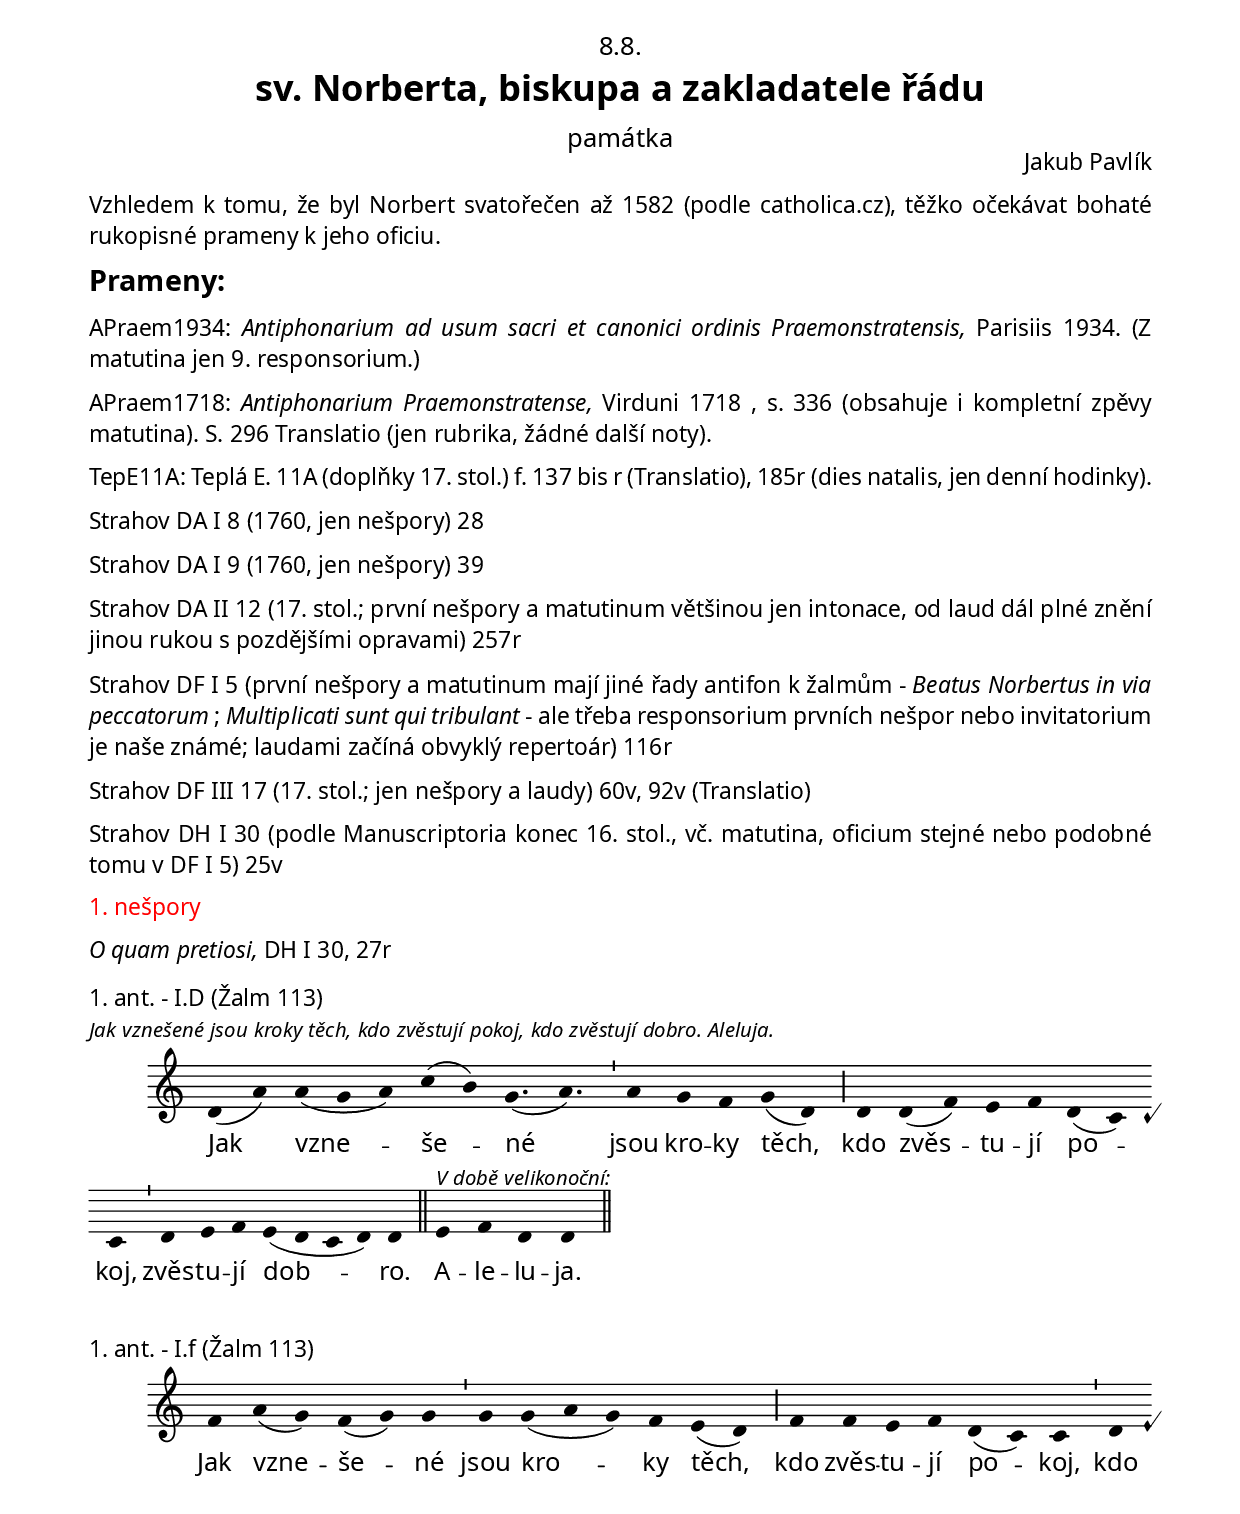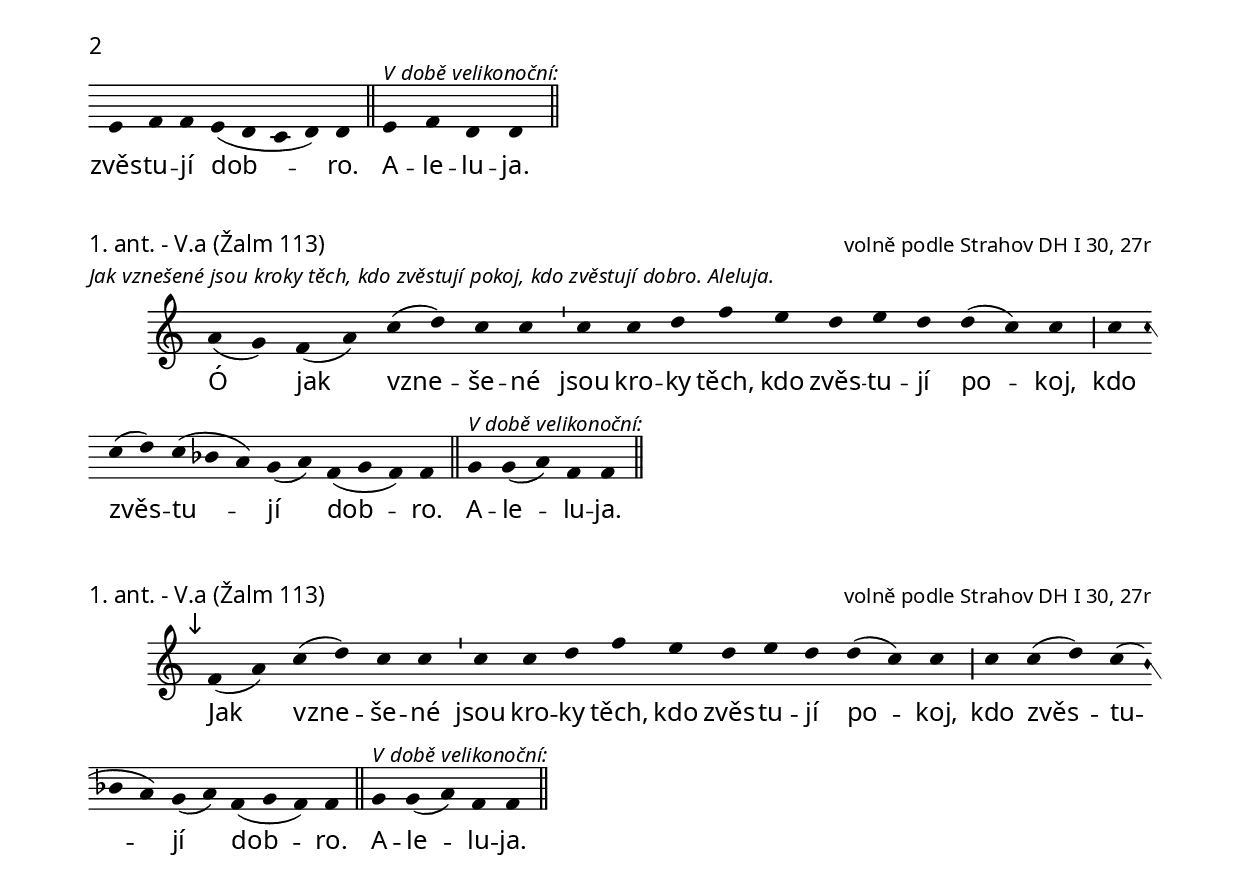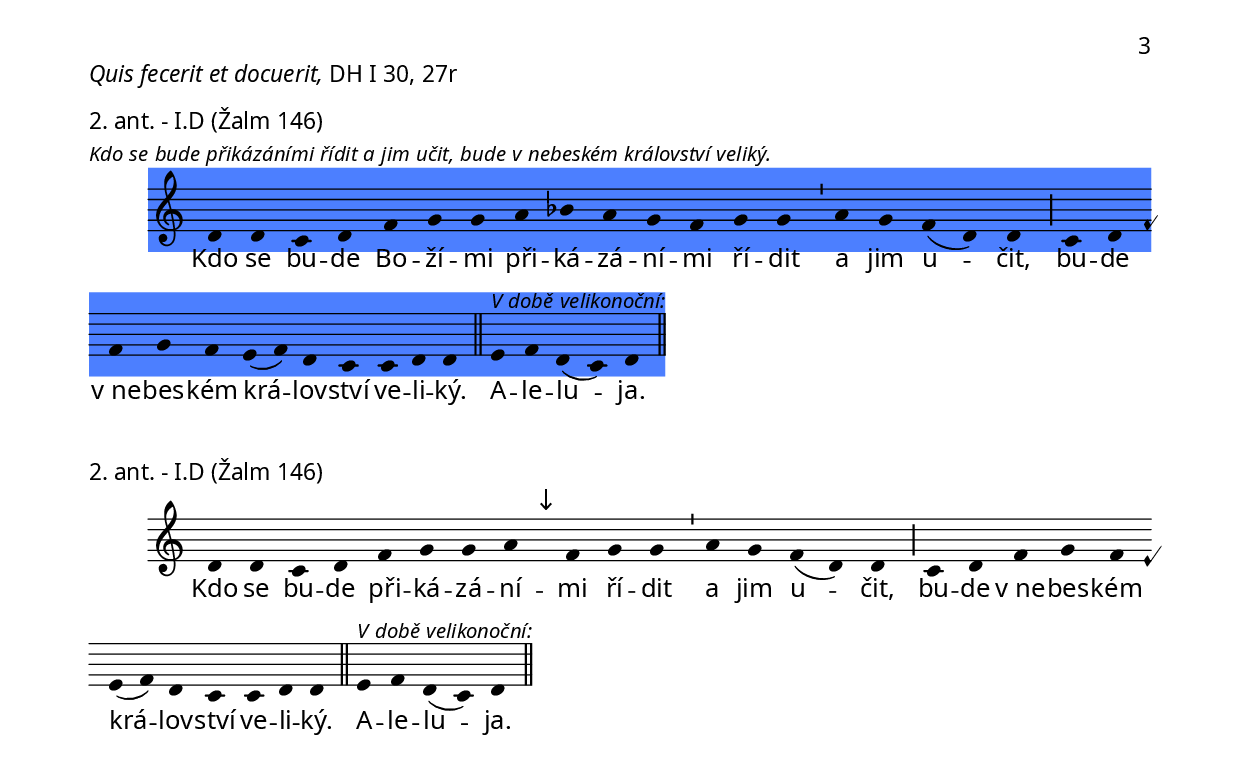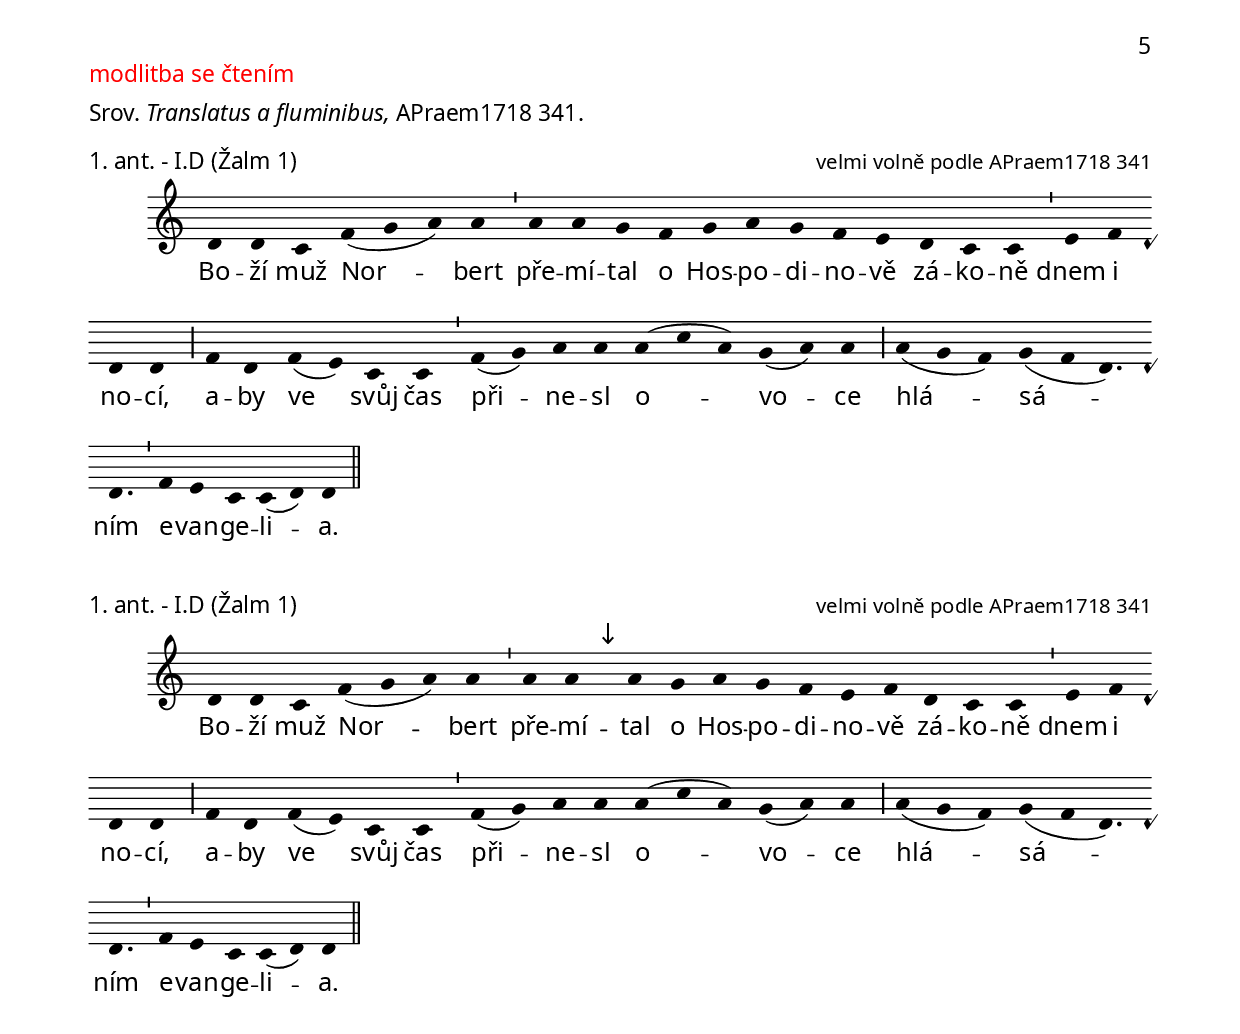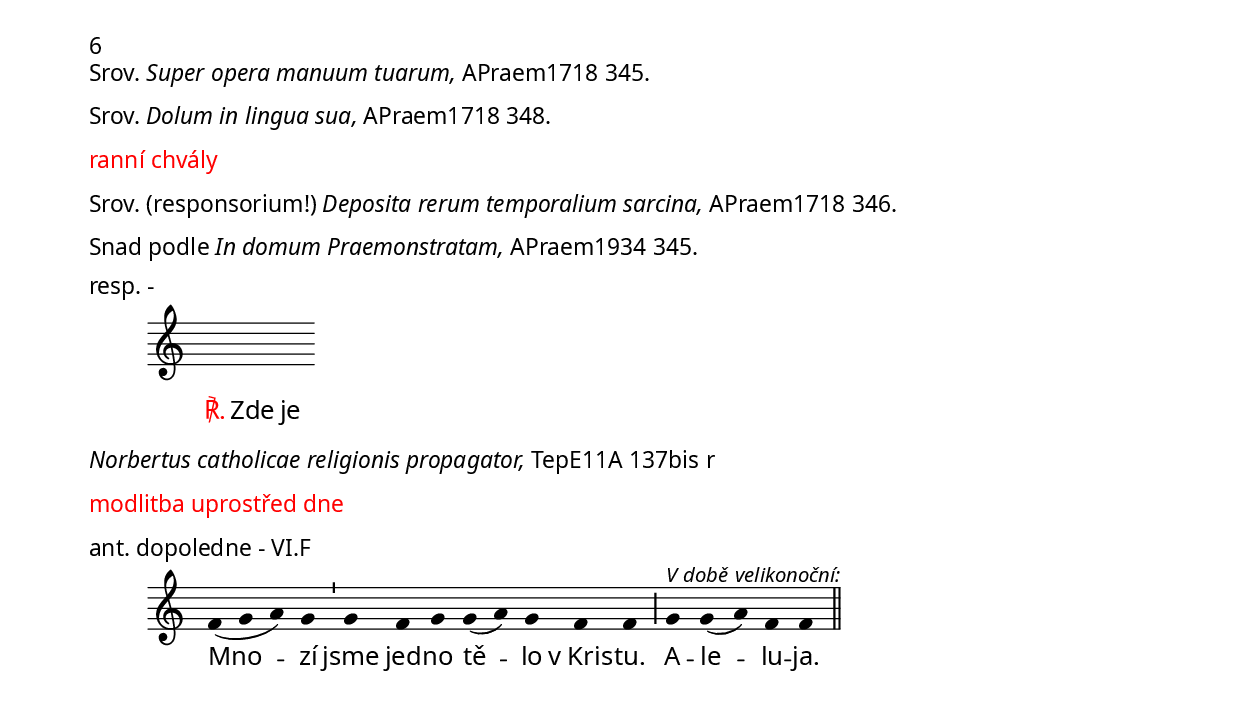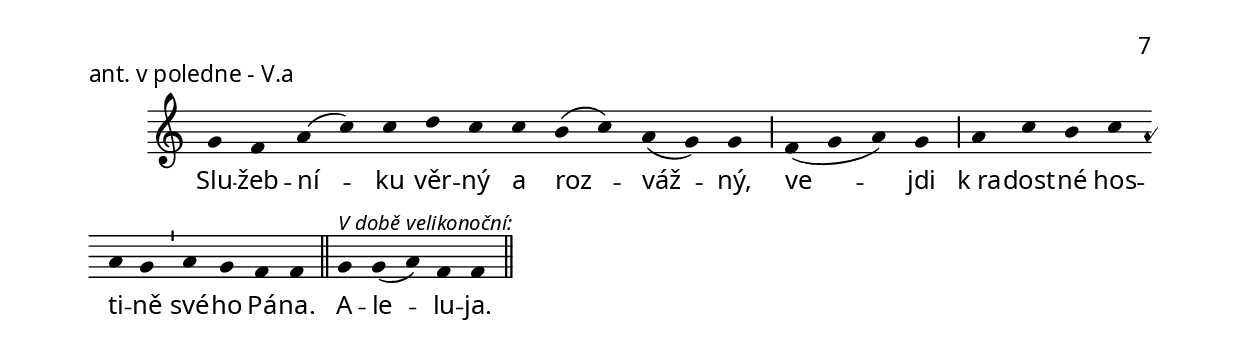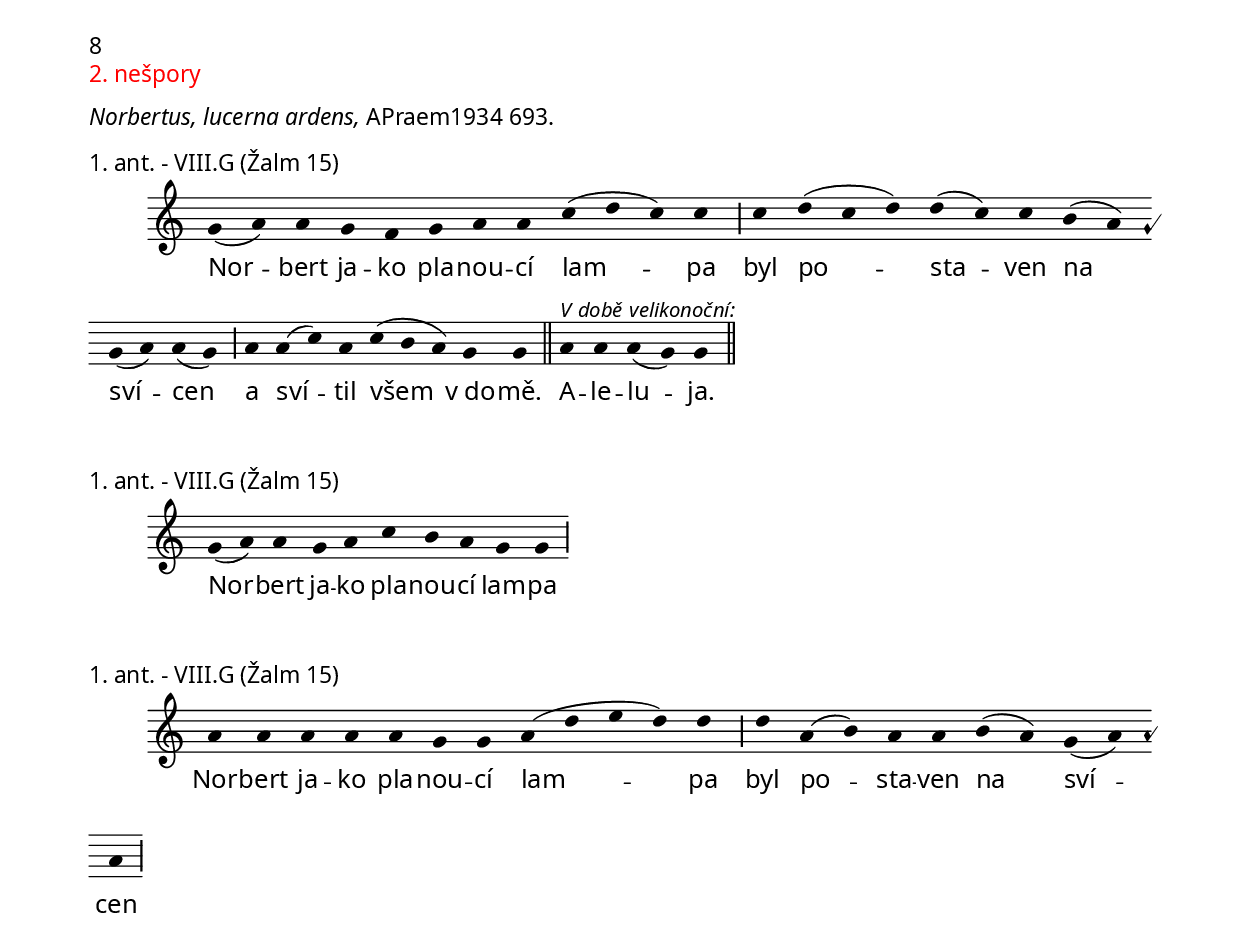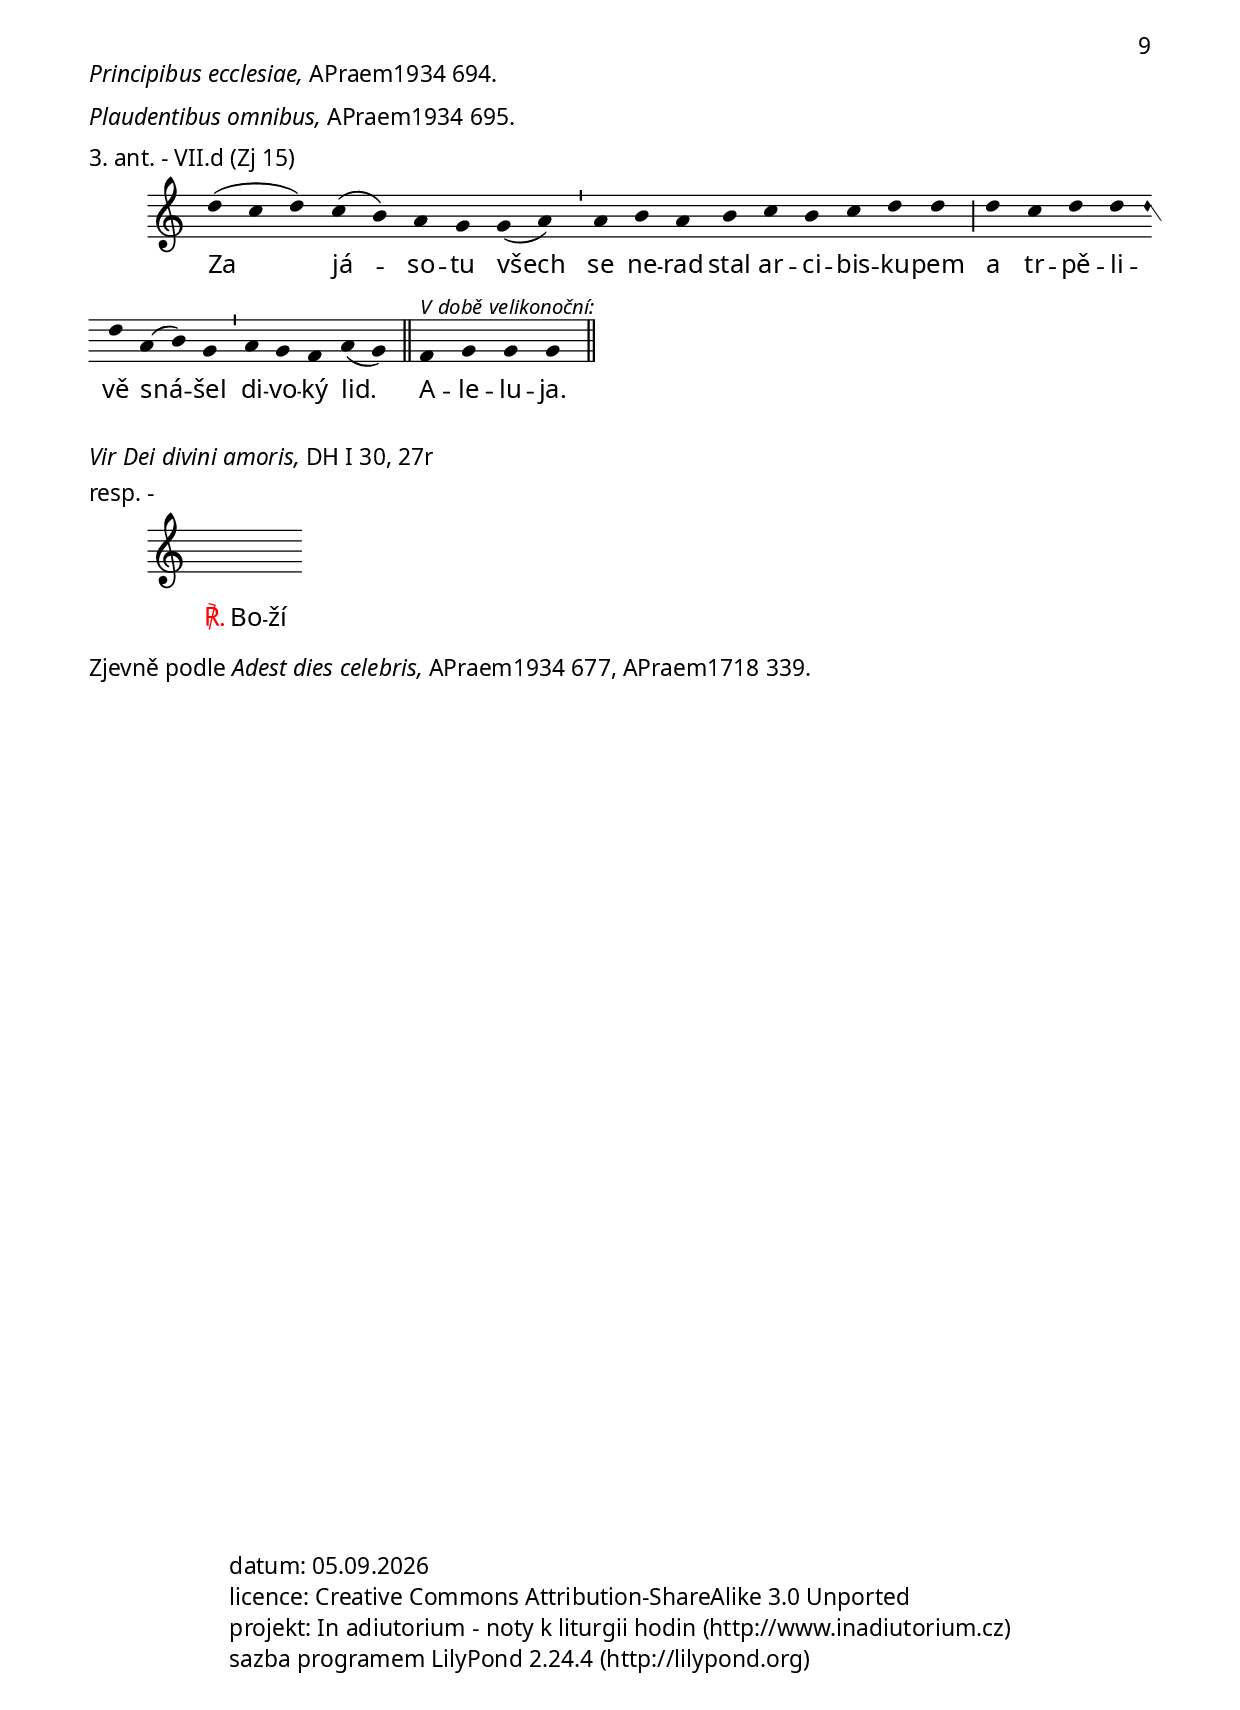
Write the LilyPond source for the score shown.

\version "2.16.0"

\include "../../spolecne.ly"
\include "../../dilyresponsorii.ly"
textyOPraem = "vlastní texty premonstrátského řádu"


\header {
  title = \markup\titleSvatek
            "sv. Norberta, biskupa a zakladatele řádu"
            památka
            8.8.
  composer = "Jakub Pavlík"
}

\markup\justify{
  Vzhledem k tomu, že byl Norbert svatořečen až 1582 (podle catholica.cz),
  těžko očekávat bohaté rukopisné prameny k jeho oficiu.
}

\markup\huge\bold{
  Prameny:
}
\markup\justify{
  APraem1934: \italic{Antiphonarium ad usum sacri et canonici ordinis Praemonstratensis,} Parisiis 1934.
  (Z matutina jen 9. responsorium.)
}
\markup\justify{
  APraem1718: \with-url "https://books.google.cz/books?id=GzRHAAAAcAAJ" {
    \italic{Antiphonarium Praemonstratense,} Virduni 1718},
  s. 336 (obsahuje i kompletní zpěvy matutina).
  S. 296 Translatio (jen rubrika, žádné další noty).
}
\markup\justify{
  TepE11A: \with-url "https://www.manuscriptorium.com/apps/index.php?direct=record&pid=AIPDIG-NKCR__TEPLAMSE11A_05WNA92-cs" {
    Teplá E. 11A}
  (doplňky 17. stol.)
  f. 137 bis r (Translatio), 185r (dies natalis, jen denní hodinky).
}
\markup\justify{
  \with-url "https://www.manuscriptorium.com/apps/index.php?direct=record&pid=AIPDIG-KKPS__DA_I_8______1VL7308-cs" {
    Strahov DA I 8}
  (1760, jen nešpory)
  28
}
\markup\justify{
  \with-url "https://www.manuscriptorium.com/apps/index.php?direct=record&pid=AIPDIG-KKPS__DA_I_9______0H0U1HE-cs" {
    Strahov DA I 9}
  (1760, jen nešpory)
  39
}
\markup\justify{
  \with-url "https://www.manuscriptorium.com/apps/index.php?direct=record&pid=AIPDIG-KKPS__DA_II_12____3P5P2T0-cs" {
    Strahov DA II 12}
  (17. stol.; první nešpory a matutinum většinou jen intonace, od laud dál plné znění jinou rukou s pozdějšími opravami)
  257r
}
\markup\justify{
  \with-url "https://www.manuscriptorium.com/apps/index.php?direct=record&pid=AIPDIG-KKPS__DF_I_5______2SEDJQ5-cs" {
    Strahov DF I 5}
  (první nešpory a matutinum mají jiné řady antifon k žalmům -
  \italic{Beatus Norbertus in via peccatorum}; \italic{Multiplicati sunt qui tribulant} -
  ale třeba responsorium prvních nešpor nebo invitatorium je naše známé;
  laudami začíná obvyklý repertoár)
  116r
}
\markup\justify{
  \with-url "https://www.manuscriptorium.com/apps/index.php?direct=record&pid=AIPDIG-KKPS__DF_III_17___0EVFIN6-cs" {
    Strahov DF III 17}
  (17. stol.; jen nešpory a laudy)
  60v, 92v (Translatio)
}
\markup\justify{
  \with-url "https://www.manuscriptorium.com/apps/index.php?direct=record&pid=AIPDIG-KKPS__DH_I_30_____2VLOF41-cs" {
    Strahov DH I 30}
  (podle Manuscriptoria konec 16. stol., vč. matutina, oficium stejné nebo podobné tomu v DF I 5)
  25v
}

\markup {\nadpisHodinka {"1. nešpory"}}

\markup{
  \italic{O quam pretiosi,}
  DH I 30, 27r
}

\score {
  \relative c' {
    \choralniRezim
    d4( a') a( g a) c( b) g4.( a) \barMin
    a4 g f g( d) \barMaior
    d4 d( f) e f d( c) c \barMin
    d e f e( d c d) d \barFinalis

    e^\markup\rubrVelikAleluja f d d \barFinalis
  }
  \addlyrics {
    Jak vzne -- še -- né jsou kro -- ky těch,
    kdo zvěs -- tu -- jí po -- koj,
    % kdo
    zvěs -- tu -- jí dob -- ro.

    A -- le -- lu -- ja.
  }
  \header {
    textus_approbatus = "Jak vznešené jsou kroky těch, kdo zvěstují pokoj, kdo zvěstují dobro. Aleluja."
    quid = "1. ant."
    modus = "I"
    differentia = "D"
    psalmus = "Žalm 113"
    fial = "sanktoral/0705cyrilametodej.ly#rch-a1?zacatek=4"
    id = "1ne-a1"
    piece = \markup {\sestavTitulek}
  }
}

\score {
  \relative c' {
    \choralniRezim
    f4 a( g) f( g) g \barMin
    g g( a g) f e( d) \barMaior
    f f e f d( c) c \barMin
    d e f f e( d c d) d \barFinalis

    e^\markup\rubrVelikAleluja f d d \barFinalis
  }
  \addlyrics {
    Jak vzne -- še -- né jsou kro -- ky těch,
    kdo zvěs -- tu -- jí po -- koj,
    kdo zvěs -- tu -- jí dob -- ro.

    A -- le -- lu -- ja.
  }
  \header {
    quid = "1. ant."
    modus = "I"
    differentia = "f"
    psalmus = "Žalm 113"
    id = "1ne-a1"
    piece = \markup {\sestavTitulek}
  }
}

\score {
  \relative c'' {
    \choralniRezim
    a4( g) f( a) c( d) c c \barMin
    c c d f e d e d d( c) c \barMaior
    c c( d) c( bes a) g( a) f( g f) f \barFinalis

    g^\markup\rubrVelikAleluja g( a) f f \barFinalis
  }
  \addlyrics {
    Ó jak vzne -- še -- né jsou kro -- ky těch,
    kdo zvěs -- tu -- jí po -- koj,
    kdo zvěs -- tu -- jí dob -- ro.

    A -- le -- lu -- ja.
  }
  \header {
    fons_externus = "volně podle Strahov DH I 30, 27r"
    textus_approbatus = "Jak vznešené jsou kroky těch, kdo zvěstují pokoj, kdo zvěstují dobro. Aleluja."
    quid = "1. ant."
    modus = "V"
    differentia = "a"
    psalmus = "Žalm 113"
    id = "1ne-a1"
    piece = \markup {\sestavTitulek}
  }
}

\score {
  \relative c' {
    \choralniRezim
    \mark\sipka f4( a) c( d) c c \barMin
    c c d f e d e d d( c) c \barMaior
    c c( d) c( bes a) g( a) f( g f) f \barFinalis

    g^\markup\rubrVelikAleluja g( a) f f \barFinalis
  }
  \addlyrics {
    Jak vzne -- še -- né jsou kro -- ky těch,
    kdo zvěs -- tu -- jí po -- koj,
    kdo zvěs -- tu -- jí dob -- ro.

    A -- le -- lu -- ja.
  }
  \header {
    fons_externus = "volně podle Strahov DH I 30, 27r"
    quid = "1. ant."
    modus = "V"
    differentia = "a"
    psalmus = "Žalm 113"
    id = "1ne-a1"
    piece = \markup {\sestavTitulek}
  }
}

\pageBreak

\markup{
  \italic{Quis fecerit et docuerit,}
  DH I 30, 27r
}

\score {
  \relative c' {
    \zvyraznovacModry
    \choralniRezim
    d4 d c d f g g a bes a g f g g \barMin
    a g f( d) d \barMaior
    c d f g f e( f) d c c d d \barFinalis

    e^\markup\rubrVelikAleluja f d( c) d \barFinalis
  }
  \addlyrics {
    Kdo se bu -- de Bo -- ží -- mi při -- ká -- zá -- ní -- mi ří -- dit
    a jim u -- čit,
    bu -- de v_ne -- bes -- kém krá -- lov -- ství ve -- li -- ký.

    A -- le -- lu -- ja.
  }
  \header {
    textus_approbatus = "Kdo se bude přikázáními řídit a jim učit, bude v nebeském království veliký."
    quid = "2. ant."
    modus = "I"
    differentia = "D"
    psalmus = "Žalm 146"
    fial = "commune/commune_ucitel.ly#1ne-amag"
    id = "1ne-a2"
    piece = \markup {\sestavTitulek}
  }
}

\score {
  \relative c' {
    \choralniRezim
    d4 d c d f g g a \mark\sipka f g g \barMin
    a g f( d) d \barMaior
    c d f g f e( f) d c c d d \barFinalis

    e^\markup\rubrVelikAleluja f d( c) d \barFinalis
  }
  \addlyrics {
    Kdo se bu -- de při -- ká -- zá -- ní -- mi ří -- dit
    a jim u -- čit,
    bu -- de v_ne -- bes -- kém krá -- lov -- ství ve -- li -- ký.

    A -- le -- lu -- ja.
  }
  \header {
    quid = "2. ant."
    modus = "I"
    differentia = "D"
    psalmus = "Žalm 146"
    fial = "commune/commune_ucitel.ly#1ne-amag?zacatek=8&konec=28"
    id = "1ne-a2"
    piece = \markup {\sestavTitulek}
  }
}

\pageBreak

\markup{
  \italic{Dulcedine mirabili,}
  DH I 30, 28r
}
\score {
  \relative c' {
    \choralniRezim

  }
  \addlyrics {
    Podivuhodnou sladkostí božské výřečnosti se laskavě choval k lidu.

    A -- le -- lu -- ja.
  }
  \header {
    quid = "3. ant."
    modus = ""
    differentia = ""
    psalmus = "Ef 1"
    id = "1ne-a3"
    piece = \markup {\sestavTitulek}
  }
}

\markup{
  \italic{Magnus inter magnos,} APraem1934 674.
}
\score {
  \relative c' {
    \choralniRezim

    % R
    \neviditelna a

    % V
    \neviditelna a

    % R
    \neviditelna a

    % Slava
  }
  \addlyrics {
    \Response Byl velký mezi velkými a nepatrný mezi malými, vznešený mezi urozenými, skromný mezi prostými._* Všem se zkrátka stal vším.
    \Verse Boží muž Norbert byl veselého vzhledu, klidné tváře, velice výmluvný v řeči, příjemný v rozhovoru, laskavý v soužití._*
    \Response Všem se zkrátka stal vším.
    \textRespDoxologie
  }
  \header {
    quid = "resp."
    modus = ""
    id = "1ne-r"
    piece = \markup {\sestavTitulekResp}
  }
}

\markup{
  Srov. \italic{Vir Dei, suae paupertatis,} APraem1934 697; APraem1718 354.
}
\score {
  \relative c' {
    \choralniRezim

  }
  \addlyrics {
    Boží muž, když nábožně vybudoval dům své chudoby v Prémontré, založil svůj kanovnický řád, stal se arcibiskupem, žehnaje bratřím blaženě usnul v Kristu.

    A -- le -- lu -- ja.
  }
  \header {
    quid = "ant. k Magnificat"
    modus = ""
    differentia = ""
    psalmus = ""
    id = "1ne-amag"
    piece = \markup {\sestavTitulekBezZalmu}
  }
}

\markup {\nadpisHodinka {"invitatorium"}}

\markup{
  Srov. \italic{Magnus Dominus... qui de caenoso...,} APraem1718 340.
}
\score {
  \relative c' {
    \zvyraznovacModry
    \choralniRezim
    c4( d) d d( e f) d c( d) d \barMaior
    f f g( a) g f d( e) d( c) c \barMaior
    a c d e( f d) c( d) d \barFinalis

    e(^\markup\rubrVelikAleluja f) d d( c a)
    c c( d) d d \barFinalis
  }
  \addlyrics {
    Chval -- me Krá -- le krá -- lů,
    kte -- rý vy -- tr -- hl Nor -- ber -- ta
    ze svět -- ských
    \markup{\Dagger mar} -- nos -- tí.

    \markup{\Dagger mar} -- nos -- tí,
    a -- le -- lu -- ja.
  }
  \header {
    fons_externus = "volně podle APraem1934 340"
    quid = "ant."
    modus = "II"
    differentia = "D"
    psalmus = ""
    id = "invit"
    piece = \markup {\sestavTitulekBezZalmu}
  }
}

\pageBreak

\markup {\nadpisHodinka {"modlitba se čtením"}}

\markup{
  Srov. \italic{Translatus a fluminibus,} APraem1718 341.
}
\score {
  \relative c' {
    \choralniRezim
    d4 d c f( g a) a \barMin
    a a g f g a g f e d c c \barMin
    e f d d \barMaior
    f d f( e) c c \barMin
    f( g) a a a( c a) g( a) a \barMaior
    a( g f) g( f d4.) d \barMin f4 e c c( d) d \barFinalis
  }
  \addlyrics {
    Bo -- ží muž Nor -- bert
    pře -- mí -- tal o Hos -- po -- di -- no -- vě zá -- ko -- ně dnem i no -- cí,
    a -- by ve svůj čas
    při -- ne -- sl o -- vo -- ce
    hlá -- sá -- ním e -- van -- ge -- li -- a.
  }
  \header {
    fons_externus = "velmi volně podle APraem1718 341"
    quid = "1. ant."
    modus = "I"
    differentia = "D"
    psalmus = "Žalm 1"
    id = "mc-a1"
    piece = \markup {\sestavTitulek}
  }
}

\score {
  \relative c' {
    \choralniRezim
    d4 d c f( g a) a \barMin
    a a \mark\sipka a g a g f e f d c c \barMin
    e f d d \barMaior
    f d f( e) c c \barMin
    f( g) a a a( c a) g( a) a \barMaior
    a( g f) g( f d4.) d \barMin f4 e c c( d) d \barFinalis
  }
  \addlyrics {
    Bo -- ží muž Nor -- bert
    pře -- mí -- tal o Hos -- po -- di -- no -- vě zá -- ko -- ně dnem i no -- cí,
    a -- by ve svůj čas
    při -- ne -- sl o -- vo -- ce
    hlá -- sá -- ním e -- van -- ge -- li -- a.
  }
  \header {
    fons_externus = "velmi volně podle APraem1718 341"
    quid = "1. ant."
    modus = "I"
    differentia = "D"
    psalmus = "Žalm 1"
    id = "mc-a1"
    piece = \markup {\sestavTitulek}
  }
}

\pageBreak

\markup{
  Srov. \italic{Super opera manuum tuarum,} APraem1718 345.
}
\score {
  \relative c' {
    \choralniRezim

  }
  \addlyrics {
    Nad díla svých rukou ustanovil jsi toho, Pane, jehož jedinou slávou bylo vyznávat Ježíše Krista Ukřižovaného.
  }
  \header {
    quid = "2. ant."
    modus = ""
    differentia = ""
    psalmus = "Žalm 8"
    id = "mc-a2"
    piece = \markup {\sestavTitulek}
  }
}

\markup{
  Srov. \italic{Dolum in lingua sua,} APraem1718 348.
}
\score {
  \relative c' {
    \choralniRezim

  }
  \addlyrics {
    Nemluvil křivě svým jazykem, a proto odpočívá na svaté hoře.
  }
  \header {
    quid = "3. ant."
    modus = ""
    differentia = ""
    psalmus = "Žalm 24"
    id = "mc-a3"
    piece = \markup {\sestavTitulek}
  }
}

\markup {\nadpisHodinka {"ranní chvály"}}

\markup{
  Srov. (responsorium!) \italic{Deposita rerum temporalium sarcina,} APraem1718 346.
}
\score {
  \relative c' {
    \choralniRezim

  }
  \addlyrics {
    Norbert zapřel sám sebe a následoval Krista po neschůdnější cestě.
  }
  \header {
    quid = "1. ant."
    modus = ""
    differentia = ""
    psalmus = "Žalm 63"
    id = "rch-a1"
    piece = \markup {\sestavTitulek}
  }
}

\score {
  \relative c' {
    \choralniRezim

  }
  \addlyrics {
    Mnohé co nejpokorněji poučil, aby Duch svatý vedl jejich cesty k dokonalosti.
  }
  \header {
    quid = "2. ant."
    modus = ""
    differentia = ""
    psalmus = "Dan 3-III"
    id = "rch-a2"
    piece = \markup {\sestavTitulek}
  }
}

\markup{
  Snad podle \italic{In domum Praemonstratam,} APraem1934 345.
}
\score {
  \relative c' {
    \choralniRezim

  }
  \addlyrics {
    Boží muž s jásotem přiváděl Kristovy následovníky ke svému předem ukázanému domovu chudoby.
  }
  \header {
    quid = "3. ant."
    modus = ""
    differentia = ""
    psalmus = "Žalm 149"
    id = "rch-a3"
    piece = \markup {\sestavTitulek}
  }
}

\score {
  \relative c' {
    \choralniRezim

    % R
    \neviditelna a

    % V
    \neviditelna a

    % R
    \neviditelna a

    % Slava
  }
  \addlyrics {
    \Response Zde je milovník bratří,_* zde je ten, který se mnoho modlí za lid.
    \Verse Zde je ten, který za své bratry vydal i svůj život._*
    \Response Zde je ten, který se mnoho modlí za lid.
    \textRespDoxologie
  }
  \header {
    quid = "resp."
    modus = ""
    id = "rch-r"
    piece = \markup {\sestavTitulekResp}
  }
}

\markup{
  \italic{Norbertus catholicae religionis propagator,}
  TepE11A 137bis r
}
\score {
  \relative c' {
    \choralniRezim

  }
  \addlyrics {
    Norbert, vynikající šiřitel katolické víry, hlasatel pravého pokání, kanovník a vzácný zakladatel premonstrátského řádu: co učil slovy, dovršil ve skutcích.
  }
  \header {
    quid = "ant. k Benedictus"
    modus = ""
    differentia = ""
    psalmus = ""
    id = "rch-aben"
    piece = \markup {\sestavTitulekBezZalmu}
  }
}

\markup {\nadpisHodinka {"modlitba uprostřed dne"}}

\score {
  \relative c' {
    \choralniRezim
    f4( g a) g \barMin
    g f g g( a) g f f \barMaior

    g^\markup\rubrVelikAleluja g( a) f f \barFinalis
  }
  \addlyrics {
    Mno -- zí jsme jed -- no tě -- lo v_Kris -- tu.

    A -- le -- lu -- ja.
  }
  \header {
    quid = "ant. dopoledne"
    modus = "VI"
    differentia = "F"
    psalmus = ""
    id = "tercie"
    piece = \markup {\sestavTitulekBezZalmu}
  }
}

\pageBreak

\score {
  \relative c'' {
    \choralniRezim
    g4 f a( c) c d c c b( c) a( g) g \barMaior
    f( g a) g \barMaior
    a c b c a g \barMin a g f f \barFinalis

    g^\markup\rubrVelikAleluja g( a) f f \barFinalis
  }
  \addlyrics {
    Slu -- žeb -- ní -- ku věr -- ný a roz -- váž -- ný,
    ve -- jdi
    k_ra -- dost -- né hos -- ti -- ně své -- ho Pá -- na.

    A -- le -- lu -- ja.
  }
  \header {
    quid = "ant. v poledne"
    modus = "V"
    differentia = "a"
    psalmus = ""
    fial = "commune/commune_svatymuz.ly#2ne-amag1?zacatek=5"
    id = "sexta"
    piece = \markup {\sestavTitulekBezZalmu}
  }
}

\pageBreak

\score {
  \relative c' {
    \choralniRezim

  }
  \addlyrics {
    Okolo něho věnec bratří jako cedry vysázené na hoře Libanonu.

    A -- le -- lu -- ja.
  }
  \header {
    quid = "ant. odpoledne"
    modus = ""
    differentia = ""
    psalmus = ""
    id = "nona"
    piece = \markup {\sestavTitulekBezZalmu}
  }
}

\pageBreak

\markup {\nadpisHodinka {"2. nešpory"}}

\markup{
  \italic{Norbertus, lucerna ardens,} APraem1934 693.
}
\score {
  \relative c'' {
    \choralniRezim
    g4( a) a g f g a a c( d c) c \barMaior
    c d( c d) d( c) c b( a) g( a) a( g) \barMaior
    a a( c) a c( b a) g g \barFinalis

    a^\markup\rubrVelikAleluja a a( g) g \barFinalis
  }
  \addlyrics {
    Nor -- bert ja -- ko pla -- nou -- cí lam -- pa
    byl po -- sta -- ven na sví -- cen
    a sví -- til všem v_do -- mě.

    A -- le -- lu -- ja.
  }
  \header {
    quid = "1. ant."
    modus = "VIII"
    differentia = "G"
    psalmus = "Žalm 15"
    id = "2ne-a1"
    piece = \markup {\sestavTitulek}
  }
}

\score {
  \relative c'' {
    \choralniRezim
    g4( a) a g a c b a g g \barMaior

  }
  \addlyrics {
    Nor -- bert ja -- ko pla -- nou -- cí lam -- pa
    byl po -- sta -- ven na sví -- cen
    a sví -- til všem v_do -- mě.

    A -- le -- lu -- ja.
  }
  \header {
    quid = "1. ant."
    modus = "VIII"
    differentia = "G"
    psalmus = "Žalm 15"
    id = ""
    piece = \markup {\sestavTitulek}
  }
}

\score {
  \relative c'' {
    \choralniRezim
    a4 a a a a g g a( d e d) d \barMaior
    d a( b) a a b( a) g( a) a \barMaior

  }
  \addlyrics {
    Nor -- bert ja -- ko pla -- nou -- cí lam -- pa
    byl po -- sta -- ven na sví -- cen
    a sví -- til všem v_do -- mě.

    A -- le -- lu -- ja.
  }
  \header {
    quid = "1. ant."
    modus = "VIII"
    differentia = "G"
    psalmus = "Žalm 15"
    id = ""
    piece = \markup {\sestavTitulek}
  }
}

\pageBreak

\markup{
  \italic{Principibus ecclesiae,} APraem1934 694.
}
\score {
  \relative c' {
    \choralniRezim

  }
  \addlyrics {
    Pře -- svěd -- čil vlád -- ce cír -- kve,
    a -- by se u -- ja -- li
    si -- rot -- ků a vdov.

    A -- le -- lu -- ja.
  }
  \header {
    quid = "2. ant."
    modus = ""
    differentia = ""
    psalmus = "Žalm 112"
    id = "2ne-a2"
    piece = \markup {\sestavTitulek}
  }
}

\markup{
  \italic{Plaudentibus omnibus,} APraem1934 695.
}
\score {
  \relative c'' {
    \choralniRezim
    d4( c d) c( b) a g g( a) \barMin
    a b a b c b c d d \barMaior
    d c d d d a( b) g \barMin
    a g f a( g) \barFinalis

    f^\markup\rubrVelikAleluja g g g \barFinalis
  }
  \addlyrics {
    Za já -- so -- tu všech
    se ne -- rad stal ar -- ci -- bis -- ku -- pem
    a tr -- pě -- li -- vě sná -- šel
    di -- vo -- ký lid. % :)

    A -- le -- lu -- ja.
  }
  \header {
    quid = "3. ant."
    modus = "VII"
    differentia = "d"
    psalmus = "Zj 15"
    id = "2ne-a3"
    piece = \markup {\sestavTitulek}
  }
}

\markup{
  \italic{Vir Dei divini amoris,}
  DH I 30, 27r
}
\score {
  \relative c' {
    \choralniRezim

    % R
    \neviditelna a

    % V
    \neviditelna a

    % R
    \neviditelna a

    % Slava
  }
  \addlyrics {
    \Response Bo -- ží muž
    za -- pá -- len bož -- skou lás -- kou
    a pla -- nou -- cí ve svém nit -- ru
    oh -- něm Du -- cha sva -- té -- ho,_*
    Za -- čal ká -- zat Bo -- ží slo -- vo,
    ať to by -- lo vhod či ne -- vhod.
    \Verse Z_po -- kla -- du Bo -- ží -- ho
    vy -- ná -- šel vě -- ci no -- vé i sta -- ré,
    a stal se jed -- něm vů -- ní ži -- vo -- ta pro ži -- vot,
    ji -- ným pak vů -- ní smr -- ti pro smrt._*
    \Response
    \textRespDoxologie
  }
  \header {
    quid = "resp."
    modus = ""
    id = "2ne-r"
    piece = \markup {\sestavTitulekResp}
  }
}

\markup{
  Zjevně podle \italic{Adest dies celebris,}
  APraem1934 677,
  APraem1718 339.
}
\score {
  \relative c' {
    \choralniRezim

  }
  \addlyrics {
    Dnes je slav -- ný den,
    kdy sva -- tý bis -- kup Nor -- bert
    byl zba -- ven pout tě -- la
    a při -- jat s_an -- dě -- ly tam,
    kde v_zá -- ři -- vém sva -- teb -- ním ša -- tu
    šťas -- ten sto -- lu -- je v_pa -- lá -- ci ne -- bes -- ké -- ho Krá -- le,
    ja -- ko -- by na -- pá -- jen prou -- dem bla -- ha,
    a -- le -- lu -- ja, a -- le -- lu -- ja.
    % zde aleluja i mimo dobu velikonoční
  }
  \header {
    quid = "ant. k Magnificat"
    modus = ""
    differentia = ""
    psalmus = ""
    id = "2ne-amag"
    piece = \markup {\sestavTitulekBezZalmu}
  }
}
